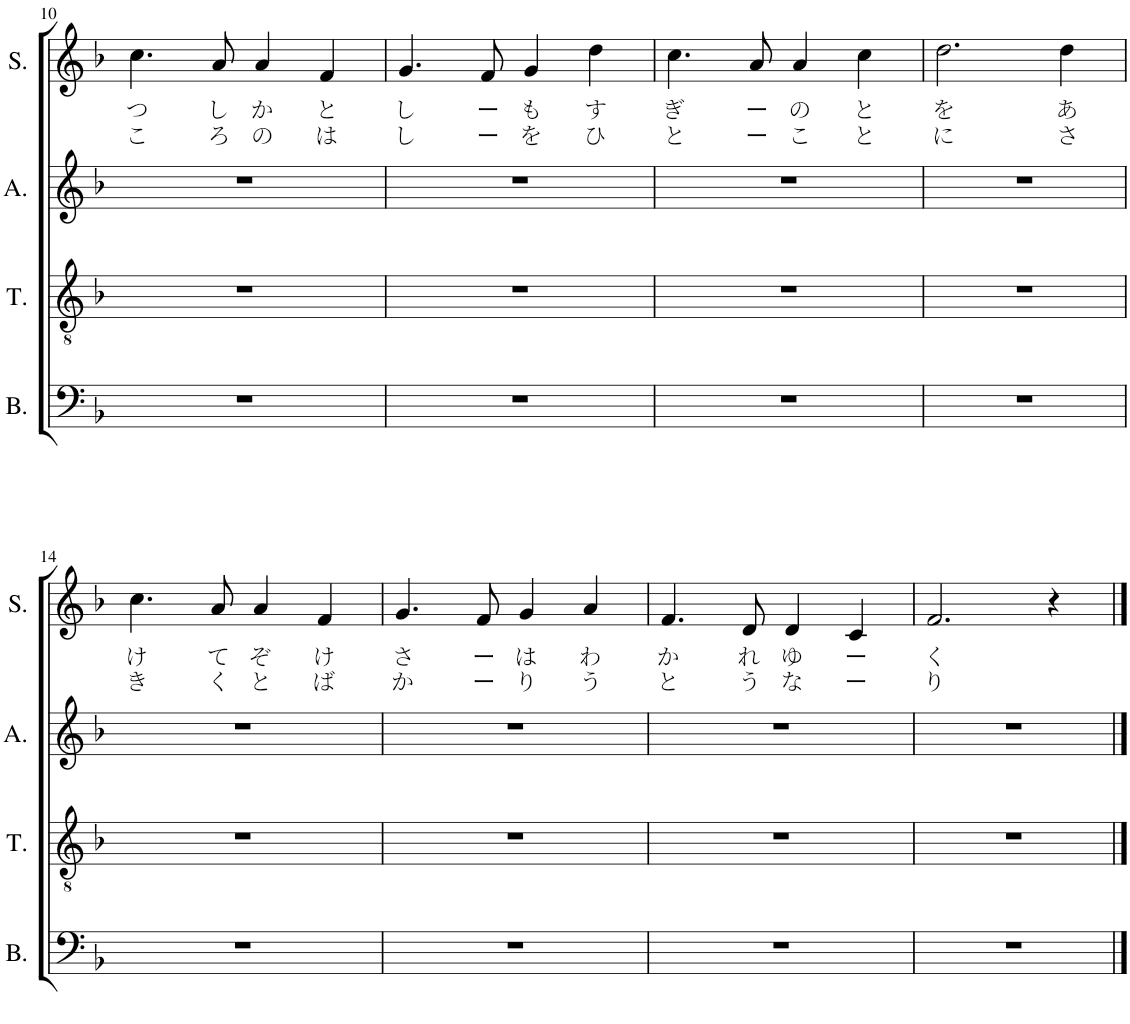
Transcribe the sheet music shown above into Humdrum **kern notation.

**kern	**kern	**kern	**kern	**text	**text
*part4	*part3	*part2	*part1	*part1	*part1
*staff4	*staff3	*staff2	*staff1	*staff1	*staff1
*I"Bass	*I"Tenor	*I"Alto	*I"Soprano	*	*
*I'B.	*I'T.	*I'A.	*I'S.	*	*
!!LO:PB:g=z
*clefF4	*clefGv2	*clefG2	*clefG2	*	*
*k[b-]	*k[b-]	*k[b-]	*k[b-]	*	*
*M4/4	*M4/4	*M4/4	*M4/4	*	*
=10	=10	=10	=10	=10	=10
!	!	!	!	!LO:LY:b	!LO:LY:b
1r	1r	1r	4.cc\	つ	こ
!	!	!	!	!LO:LY:b	!LO:LY:b
.	.	.	8a/	し	ろ
!	!	!	!	!LO:LY:b	!LO:LY:b
.	.	.	4a/	か	の
!	!	!	!	!LO:LY:b	!LO:LY:b
.	.	.	4f/	と	は
=11	=11	=11	=11	=11	=11
!	!	!	!	!LO:LY:b	!LO:LY:b
1r	1r	1r	4.g/	し	し
!	!	!	!	!LO:LY:b	!LO:LY:b
.	.	.	8f/	ー	ー
!	!	!	!	!LO:LY:b	!LO:LY:b
.	.	.	4g/	も	を
!	!	!	!	!LO:LY:b	!LO:LY:b
.	.	.	4dd\	す	ひ
=12	=12	=12	=12	=12	=12
!	!	!	!	!LO:LY:b	!LO:LY:b
1r	1r	1r	4.cc\	ぎ	と
!	!	!	!	!LO:LY:b	!LO:LY:b
.	.	.	8a/	ー	ー
!	!	!	!	!LO:LY:b	!LO:LY:b
.	.	.	4a/	の	こ
!	!	!	!	!LO:LY:b	!LO:LY:b
.	.	.	4cc\	と	と
=13	=13	=13	=13	=13	=13
!	!	!	!	!LO:LY:b	!LO:LY:b
1r	1r	1r	2.dd\	を	に
!	!	!	!	!LO:LY:b	!LO:LY:b
.	.	.	4dd\	あ	さ
!!LO:LB:g=z
=14	=14	=14	=14	=14	=14
!	!	!	!	!LO:LY:b	!LO:LY:b
1r	1r	1r	4.cc\	け	き
!	!	!	!	!LO:LY:b	!LO:LY:b
.	.	.	8a/	て	く
!	!	!	!	!LO:LY:b	!LO:LY:b
.	.	.	4a/	ぞ	と
!	!	!	!	!LO:LY:b	!LO:LY:b
.	.	.	4f/	け	ば
=15	=15	=15	=15	=15	=15
!	!	!	!	!LO:LY:b	!LO:LY:b
1r	1r	1r	4.g/	さ	か
!	!	!	!	!LO:LY:b	!LO:LY:b
.	.	.	8f/	ー	ー
!	!	!	!	!LO:LY:b	!LO:LY:b
.	.	.	4g/	は	り
!	!	!	!	!LO:LY:b	!LO:LY:b
.	.	.	4a/	わ	う
=16	=16	=16	=16	=16	=16
!	!	!	!	!LO:LY:b	!LO:LY:b
1r	1r	1r	4.f/	か	と
!	!	!	!	!LO:LY:b	!LO:LY:b
.	.	.	8d/	れ	う
!	!	!	!	!LO:LY:b	!LO:LY:b
.	.	.	4d/	ゆ	な
!	!	!	!	!LO:LY:b	!LO:LY:b
.	.	.	4c/	ー	ー
=17	=17	=17	=17	=17	=17
!	!	!	!	!LO:LY:b	!LO:LY:b
1r	1r	1r	2.f/	く	り
.	.	.	4r	.	.
==	==	==	==	==	==
*-	*-	*-	*-	*-	*-
